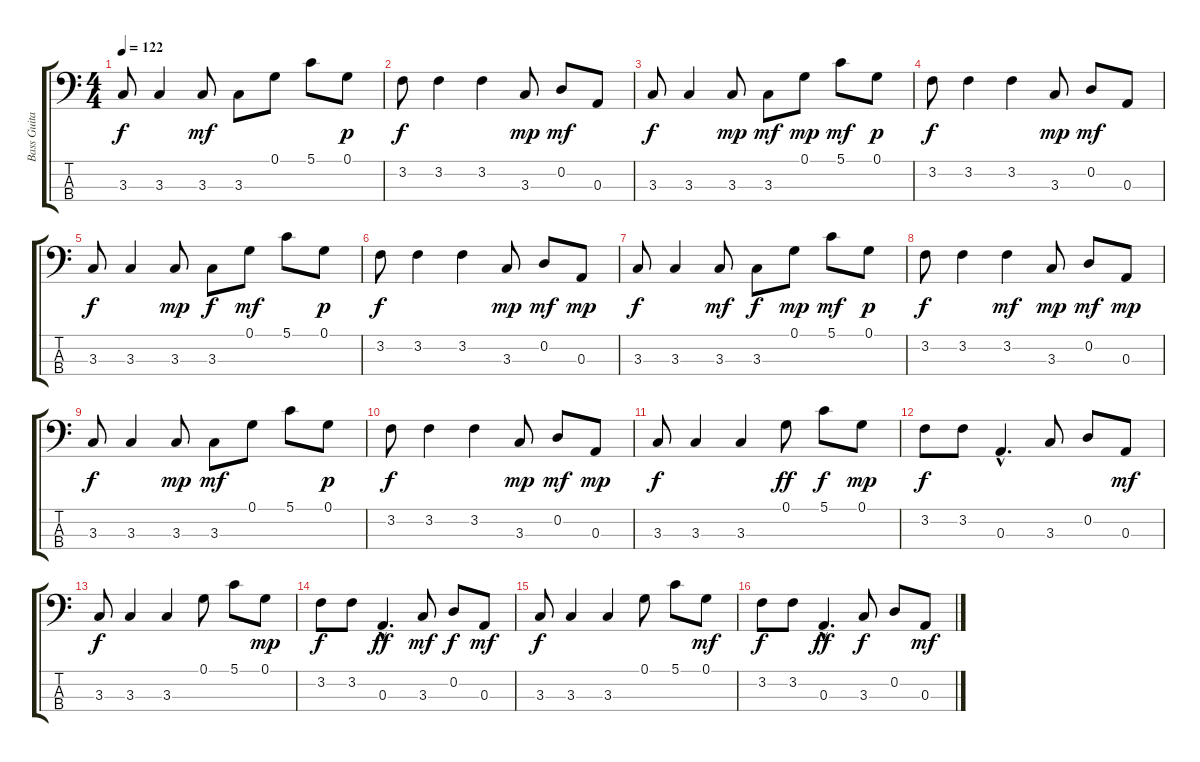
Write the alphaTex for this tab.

\track ("Bass Guitar" "Bass Guita") {instrument electricbassfinger}
\staff {score tabs}
\tuning (G2 D2 A1 E1) {hide}
\ts (4 4)
\tempo 122
\clef f4
\ks c
3.3.8{dy f} 3.3.4 3.3.8{dy mf} 3.3.8 0.1.8 5.1.8 0.1.8{dy p} |
3.2.8{dy f} 3.2.4 3.2.4 3.3.8{dy mp} 0.2.8{dy mf} 0.3.8 |
3.3.8{dy f} 3.3.4 3.3.8{dy mp} 3.3.8{dy mf} 0.1.8{dy mp} 5.1.8{dy mf} 0.1.8{dy p} |
3.2.8{dy f} 3.2.4 3.2.4 3.3.8{dy mp} 0.2.8{dy mf} 0.3.8 |
3.3.8{dy f} 3.3.4 3.3.8{dy mp} 3.3.8{dy f} 0.1.8{dy mf} 5.1.8 0.1.8{dy p} |
3.2.8{dy f} 3.2.4 3.2.4 3.3.8{dy mp} 0.2.8{dy mf} 0.3.8{dy mp} |
3.3.8{dy f} 3.3.4 3.3.8{dy mf} 3.3.8{dy f} 0.1.8{dy mp} 5.1.8{dy mf} 0.1.8{dy p} |
3.2.8{dy f} 3.2.4 3.2.4{dy mf} 3.3.8{dy mp} 0.2.8{dy mf} 0.3.8{dy mp} |
3.3.8{dy f} 3.3.4 3.3.8{dy mp} 3.3.8{dy mf} 0.1.8 5.1.8 0.1.8{dy p} |
3.2.8{dy f} 3.2.4 3.2.4 3.3.8{dy mp} 0.2.8{dy mf} 0.3.8{dy mp} |
3.3.8{dy f} 3.3.4 3.3.4 0.1.8{dy ff} 5.1.8{dy f} 0.1.8{dy mp} |
3.2.8{dy f} 3.2.8 0.3{hac}.4{d} 3.3.8 0.2.8 0.3.8{dy mf} |
3.3.8{dy f} 3.3.4 3.3.4 0.1.8 5.1.8 0.1.8{dy mp} |
3.2.8{dy f} 3.2.8 0.3{hac}.4{d dy ff} 3.3.8{dy mf} 0.2.8{dy f} 0.3.8{dy mf} |
3.3.8{dy f} 3.3.4 3.3.4 0.1.8 5.1.8 0.1.8{dy mf} |
3.2.8{dy f} 3.2.8 0.3{hac}.4{d dy ff} 3.3.8{dy f} 0.2.8 0.3.8{dy mf}
